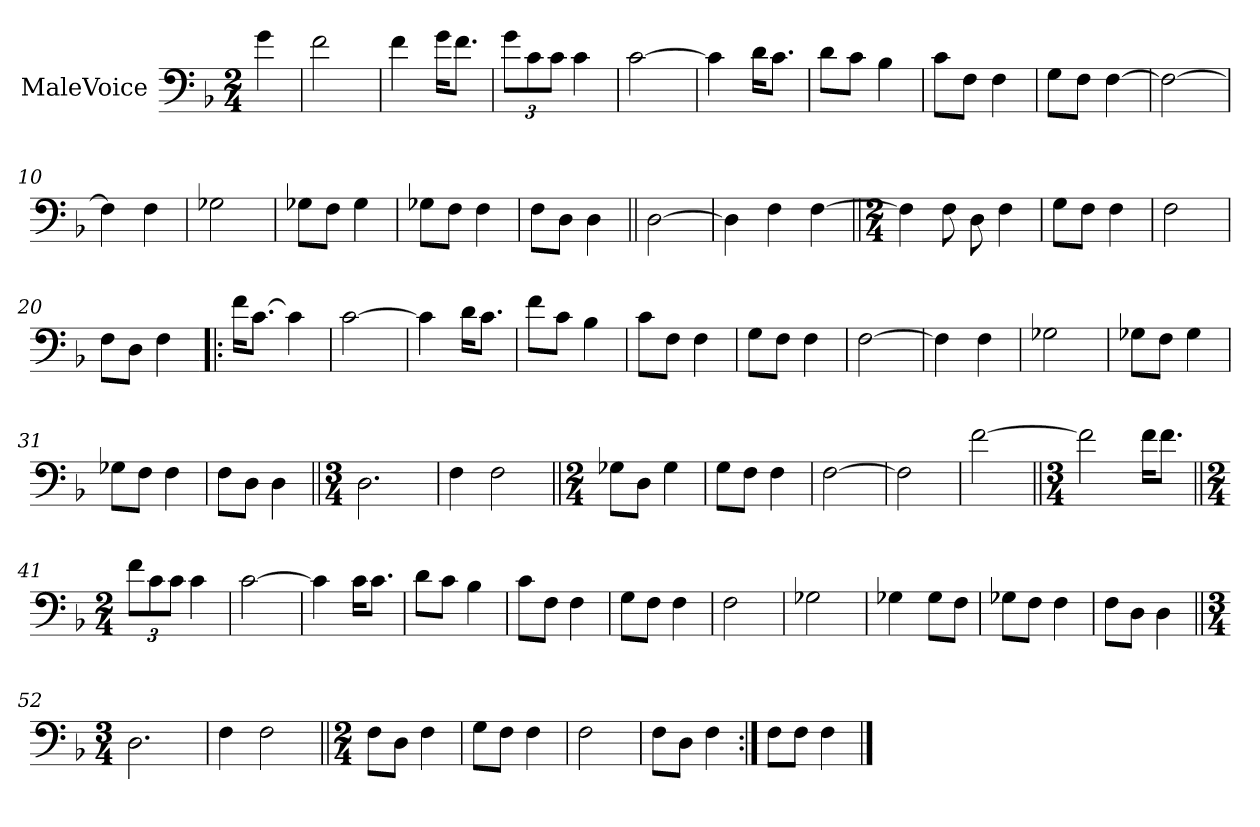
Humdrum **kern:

**kern
*part1
*staff1
*I"MaleVoice
*clefF4
*k[b-]
*M2/4
*MM144
=
4g
=1
2f
=2
4f
16g\KL
8.f\J
=3
12g\L
12c\
12c\J
4c
=4
[2c
=5
4c]
16d\KL
8.c\J
=6
8d\L
8c\J
4B-
=7
8c\L
8F\J
4F
=8
8G\L
8F\J
[4F
=9
2F_
=10
4F]
4F
=11
2G-X
=12
8G-X\L
8F\J
4G-
=13
8G-X\L
8F\J
4F
=14
8F\L
8D\J
4D
=15||
[2D
=16
4D]
4F
[4F
=17||
*M2/4
4F]
8F
8D
4F
=18
8G\L
8F\J
4F
=19
2F
=20
8F\L
8D\J
4F
=21!|:
16f\KL
[8.c\J
4c]
=22
[2c
=23
4c]
16d\KL
8.c\J
=24
8f\L
8c\J
4B-
=25
8c\L
8F\J
4F
=26
8G\L
8F\J
4F
=27
[2F
=28
4F]
4F
=29
2G-X
=30
8G-X\L
8F\J
4G-
=31
8G-X\L
8F\J
4F
=32
8F\L
8D\J
4D
=33||
*M3/4
2.D
=34
4F
2F
=35||
*M2/4
8G-X\L
8D\J
4G-
=36
8G\L
8F\J
4F
=37
[2F
=38
2F]
=39
[2f
=40||
*M3/4
2f]
16f\KL
8.f\J
=41||
*M2/4
*MM160
12f\L
12c\
12c\J
4c
=42
[2c
=43
4c]
16c\KL
8.c\J
=44
8d\L
8c\J
4B-
=45
8c\L
8F\J
4F
=46
8G\L
8F\J
4F
=47
2F
=48
2G-X
=49
4G-X
8G-\L
8F\J
=50
8G-X\L
8F\J
4F
=51
8F\L
8D\J
4D
=52||
*M3/4
2.D
=53
4F
2F
=54||
*M2/4
8F\L
8D\J
4F
=55
8G\L
8F\J
4F
=56
2F
=57
8F\L
8D\J
4F
=58:|!
8F\L
8F\J
4F
==
*-
